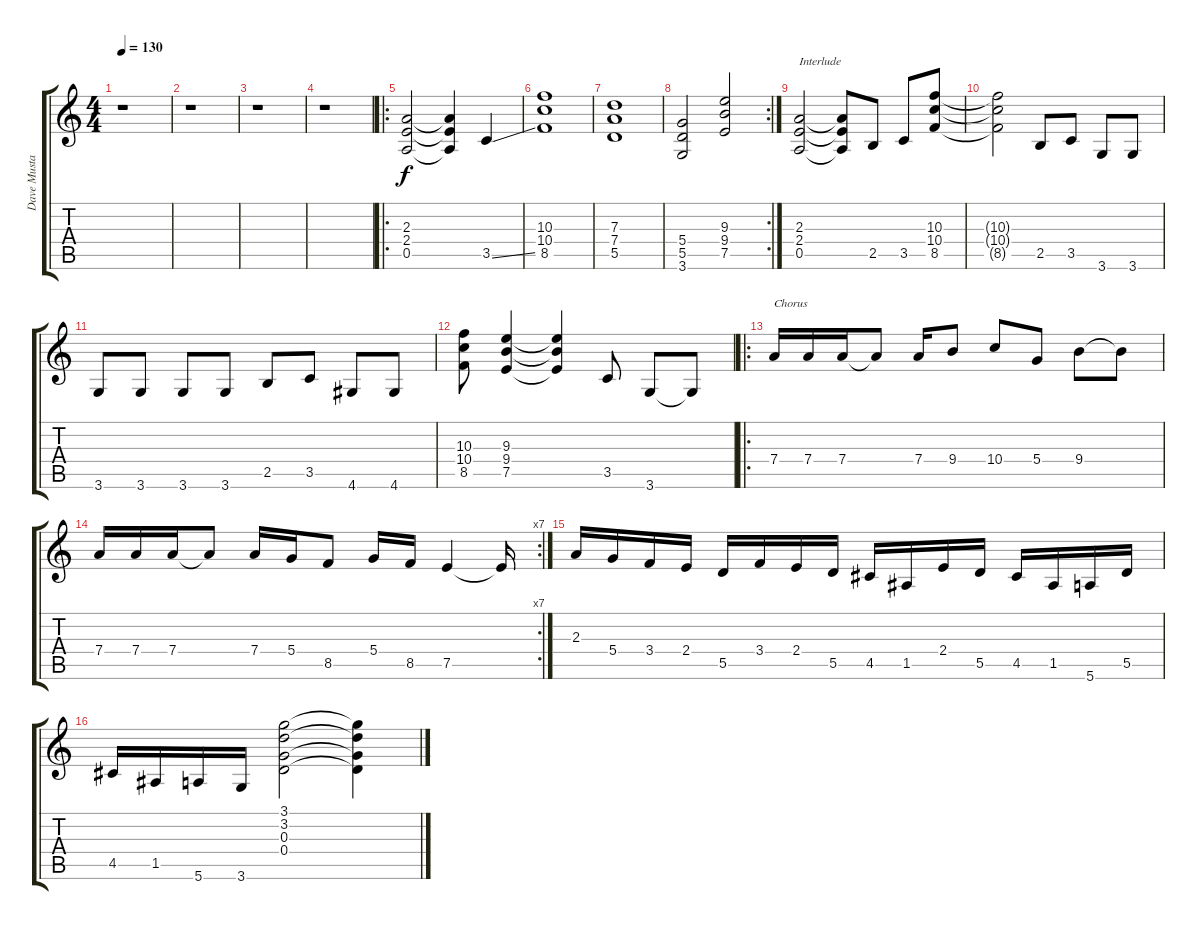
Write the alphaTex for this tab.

\track ("Dave Mustaine" "Dave Musta") {instrument distortionguitar}
\staff {score tabs}
\tuning (E4 B3 G3 D3 A2 E2) {hide}
\ts (4 4)
\tempo 130
\clef g2
\ks c
r.1{dy f} |
r.1 |
r.1 |
r.1 |
\ro
(2.3 2.4 0.5).2 (2.3{t} 2.4{t} 0.5{t}).4 3.5{ss}.4 |
(10.3 10.4 8.5).1 |
(7.3 7.4 5.5).1 |
\rc 2
(5.4 5.5 3.6).2 (9.3 9.4 7.5).2 |
(2.3 2.4 0.5).2{txt "Interlude"} (2.3{t} 2.4{t} 0.5{t}).8 2.5.8 3.5.8 (10.3 10.4 8.5).8 |
(10.3{t} 10.4{t} 8.5{t}).2 2.5.8 3.5.8 3.6.8 3.6.8 |
3.6.8 3.6.8 3.6.8 3.6.8 2.5.8 3.5.8 4.6.8 4.6.8 |
(10.3 10.4 8.5).8 (9.3 9.4 7.5).4 (9.3{t} 9.4{t} 7.5{t}).4 3.5.8 3.6.8 3.6{t}.8 |
\ro
7.4.16{txt "Chorus"} 7.4.16 7.4.16 7.4{t}.8 7.4.16 9.4.8 10.4.8 5.4.8 9.4.8 9.4{t}.8 |
\rc 7
7.4.16 7.4.16 7.4.16 7.4{t}.8 7.4.16 5.4.16 8.5.8 5.4.16 8.5.16 7.5.4 7.5{t}.16 |
2.3.16 5.4.16 3.4.16 2.4.16 5.5.16 3.4.16 2.4.16 5.5.16 4.5.16 1.5.16 2.4.16 5.5.16 4.5.16 1.5.16 5.6.16 5.5.16 |
4.5.16 1.5.16 5.6.16 3.6.16 (3.1 3.2 0.3 0.4).2 (3.1{t} 3.2{t} 0.3{t} 0.4{t}).4
